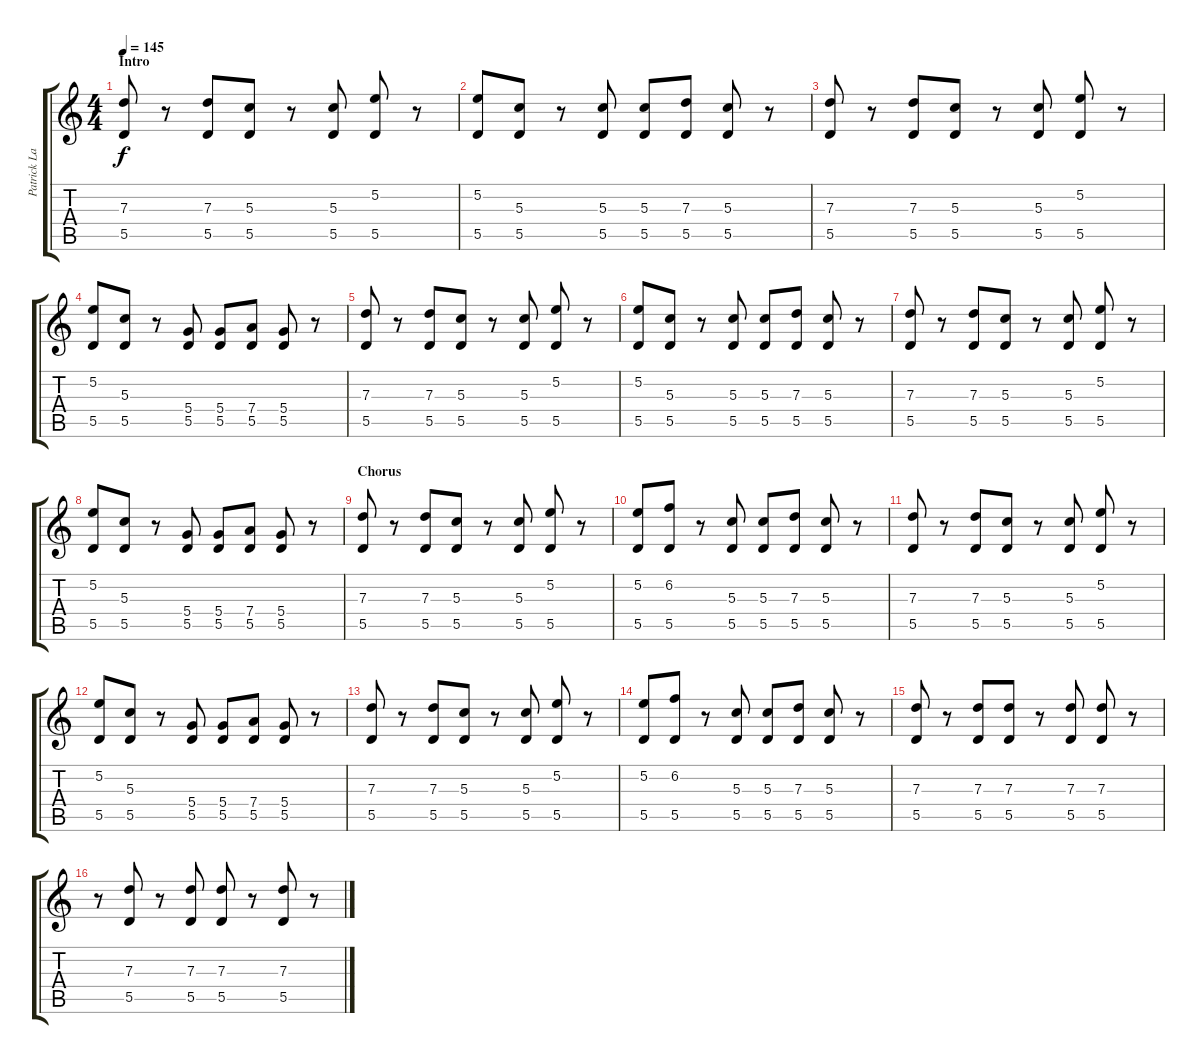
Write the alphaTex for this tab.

\track ("Patrick Lachman" "Patrick La") {instrument distortionguitar}
\staff {score tabs}
\tuning (E4 B3 G3 D3 A2 D2) {hide}
\ts (4 4)
\section ("" "Intro")
\tempo 145
\clef g2
\ks c
(7.3 5.5).8{dy f instrument distortionguitar} r.8 (7.3 5.5).8 (5.3 5.5).8 r.8 (5.3 5.5).8 (5.2 5.5).8 r.8 |
(5.2 5.5).8 (5.3 5.5).8 r.8 (5.3 5.5).8 (5.3 5.5).8 (7.3 5.5).8 (5.3 5.5).8 r.8 |
(7.3 5.5).8 r.8 (7.3 5.5).8 (5.3 5.5).8 r.8 (5.3 5.5).8 (5.2 5.5).8 r.8 |
(5.2 5.5).8 (5.3 5.5).8 r.8 (5.4 5.5).8 (5.4 5.5).8 (7.4 5.5).8 (5.4 5.5).8 r.8 |
(7.3 5.5).8 r.8 (7.3 5.5).8 (5.3 5.5).8 r.8 (5.3 5.5).8 (5.2 5.5).8 r.8 |
(5.2 5.5).8 (5.3 5.5).8 r.8 (5.3 5.5).8 (5.3 5.5).8 (7.3 5.5).8 (5.3 5.5).8 r.8 |
(7.3 5.5).8 r.8 (7.3 5.5).8 (5.3 5.5).8 r.8 (5.3 5.5).8 (5.2 5.5).8 r.8 |
(5.2 5.5).8 (5.3 5.5).8 r.8 (5.4 5.5).8 (5.4 5.5).8 (7.4 5.5).8 (5.4 5.5).8 r.8 |
\section ("" "Chorus")
(7.3 5.5).8 r.8 (7.3 5.5).8 (5.3 5.5).8 r.8 (5.3 5.5).8 (5.2 5.5).8 r.8 |
(5.2 5.5).8 (6.2 5.5).8 r.8 (5.3 5.5).8 (5.3 5.5).8 (7.3 5.5).8 (5.3 5.5).8 r.8 |
(7.3 5.5).8 r.8 (7.3 5.5).8 (5.3 5.5).8 r.8 (5.3 5.5).8 (5.2 5.5).8 r.8 |
(5.2 5.5).8 (5.3 5.5).8 r.8 (5.4 5.5).8 (5.4 5.5).8 (7.4 5.5).8 (5.4 5.5).8 r.8 |
(7.3 5.5).8 r.8 (7.3 5.5).8 (5.3 5.5).8 r.8 (5.3 5.5).8 (5.2 5.5).8 r.8 |
(5.2 5.5).8 (6.2 5.5).8 r.8 (5.3 5.5).8 (5.3 5.5).8 (7.3 5.5).8 (5.3 5.5).8 r.8 |
(7.3 5.5).8 r.8 (7.3 5.5).8 (7.3 5.5).8 r.8 (7.3 5.5).8 (7.3 5.5).8 r.8 |
r.8 (7.3 5.5).8 r.8 (7.3 5.5).8 (7.3 5.5).8 r.8 (7.3 5.5).8 r.8
